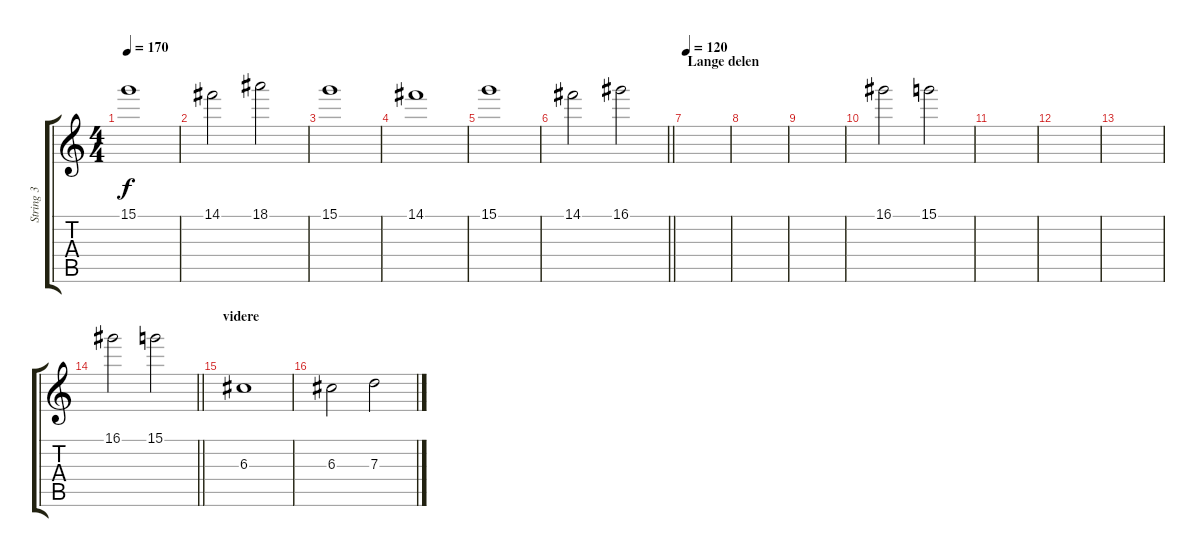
\track ("String 3" "String 3") {instrument electricbassfinger}
\staff {score tabs}
\tuning (E4 B3 G3 D3 A2 E2) {hide}
\ts (4 4)
\tempo 170
\clef g2
\ks c
15.1.1{dy f} |
14.1.2 18.1.2 |
15.1.1 |
14.1.1 |
15.1.1 |
\barLineRight lightlight
14.1.2 16.1.2 |
\section ("" "Lange delen")
\tempo 120
|
|
|
16.1.2 15.1.2 |
|
|
|
\barLineRight lightlight
16.1.2 15.1.2 |
\section ("" "videre")
6.3.1 |
6.3.2 7.3.2
